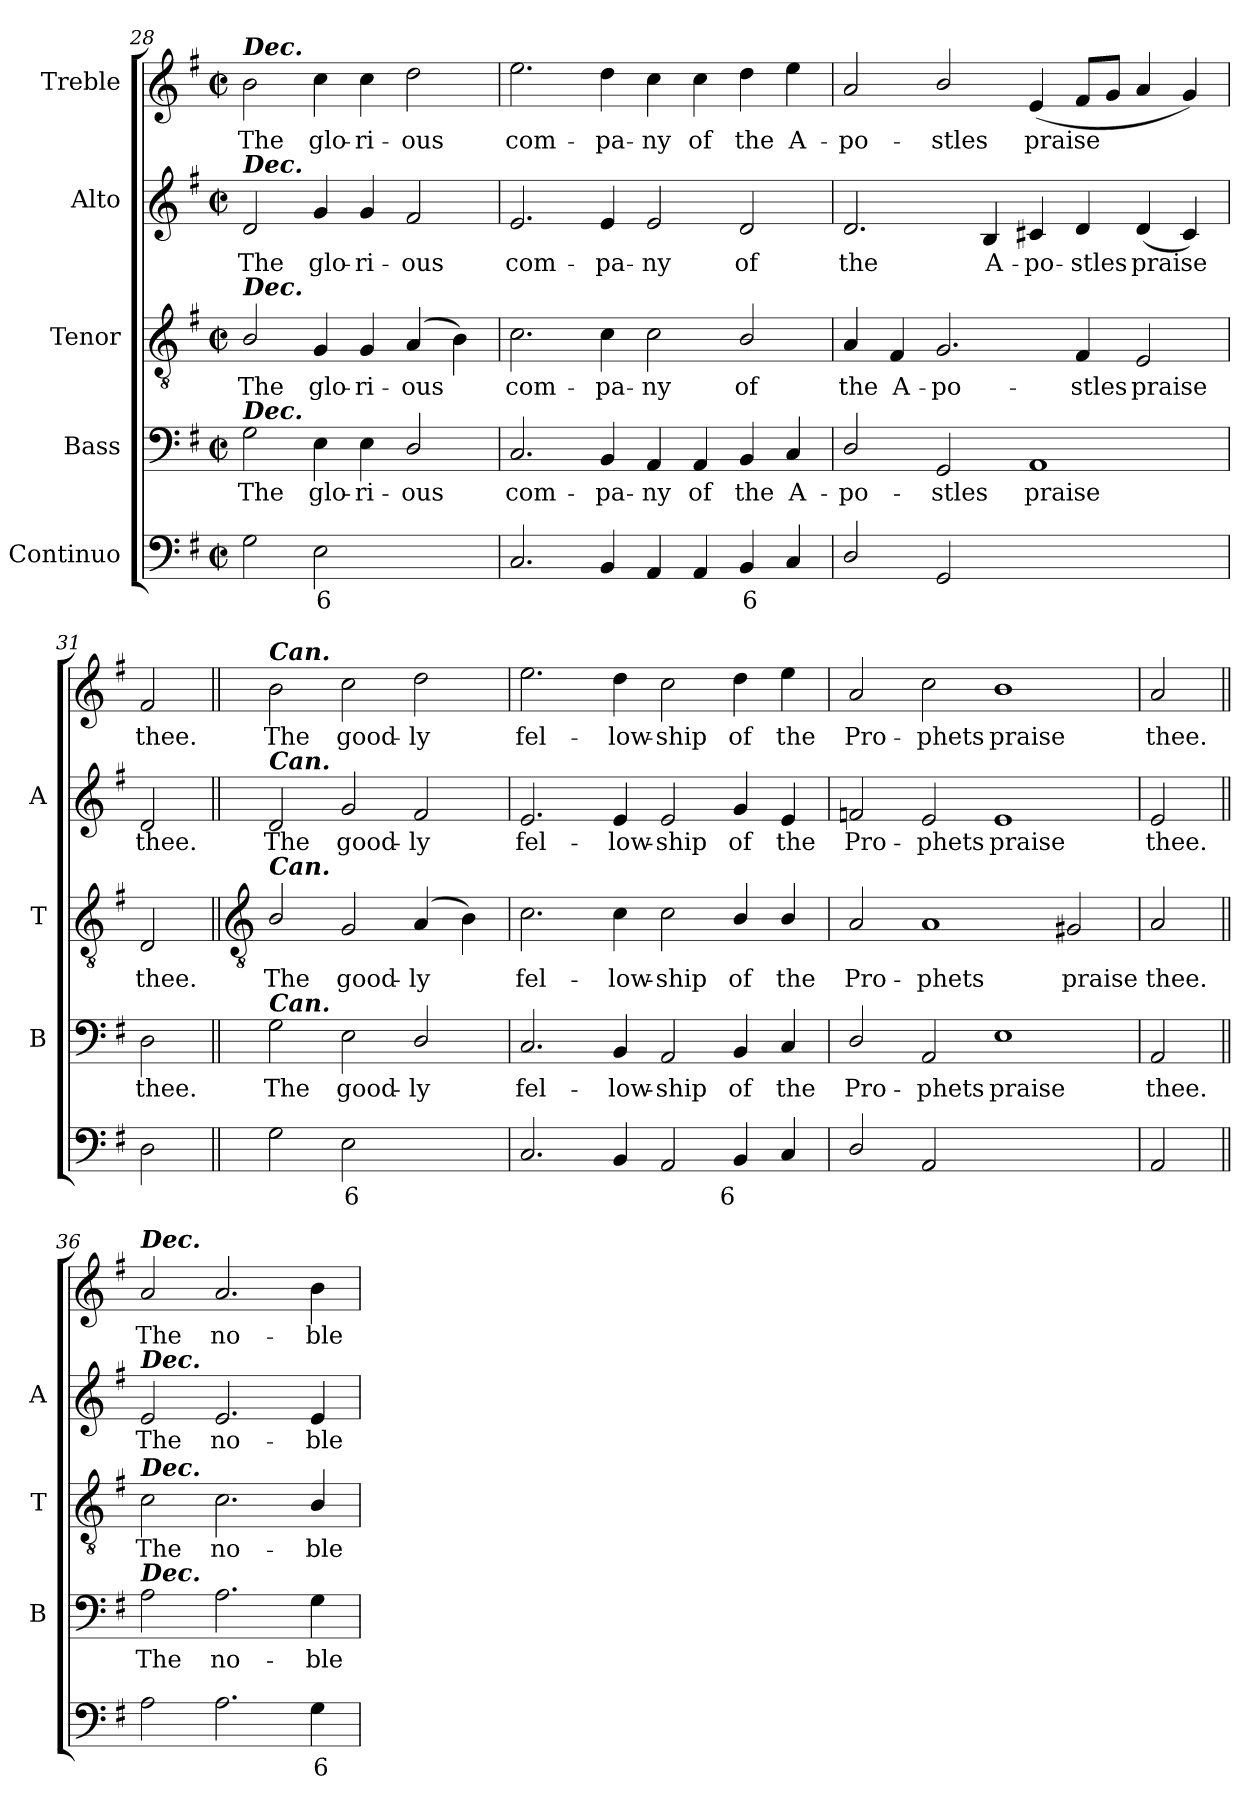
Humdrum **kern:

**kern	**text	**text	**kern	**text	**kern	**text	**kern	**text	**kern	**text
*part5	*part5	*part5	*part4	*part4	*part3	*part3	*part2	*part2	*part1	*part1
*staff5	*staff5	*staff5	*staff4	*staff4	*staff3	*staff3	*staff2	*staff2	*staff1	*staff1
*I"Continuo	*	*	*I"Bass	*	*I"Tenor	*	*I"Alto	*	*I"Treble	*
*	*	*	*I'B	*	*I'T	*	*I'A	*	*	*
*clefF4	*	*	*clefF4	*	*clefGv2	*	*clefG2	*	*clefG2	*
*k[f#]	*	*	*k[f#]	*	*k[f#]	*	*k[f#]	*	*k[f#]	*
*G:	*	*	*G:	*	*G:	*	*G:	*	*G:	*
*M4/2	*	*	*M4/2	*	*M4/2	*	*M4/2	*	*M4/2	*
*met(c|)	*	*	*met(c|)	*	*met(c|)	*	*met(c|)	*	*met(c|)	*
=28	=28	=28	=28	=28	=28	=28	=28	=28	=28	=28
!	!	!	!	!	!	!	!	!	!LO:TX:a:Bi:t=Dec.	!
!	!	!	!	!	!	!	!LO:TX:a:Bi:t=Dec.	!	!	!
!	!	!	!	!	!LO:TX:a:Bi:t=Dec.	!	!	!	!	!
!	!	!	!LO:TX:a:Bi:t=Dec.	!	!	!	!	!	!	!
!	!	!	!	!LO:LY:b	!	!LO:LY:b	!	!LO:LY:b	!	!LO:LY:b
2G	.	.	2G	The	2B/	The	2d	The	2b	The
!	!LO:LY:b	!	!	!LO:LY:b	!	!LO:LY:b	!	!LO:LY:b	!	!LO:LY:b
2E	6	.	4E	glo-	4G	glo-	4g	glo-	4cc	glo-
!	!	!	!	!LO:LY:b	!	!LO:LY:b	!	!LO:LY:b	!	!LO:LY:b
.	.	.	4E	-ri-	4G	-ri-	4g	-ri-	4cc	-ri-
!	!LO:LY:b	!	!	!LO:LY:b	!	!LO:LY:b	!	!LO:LY:b	!	!LO:LY:b
[4D/yy	5	.	2D/	-ous	(<4A	-ous	2f#	-ous	2dd	-ous
!	!LO:LY:b	!	!	!	!	!	!	!	!	!
4Dyy]	6	.	.	.	4B)	.	.	.	.	.
=29	=29	=29	=29	=29	=29	=29	=29	=29	=29	=29
!	!	!	!	!LO:LY:b	!	!LO:LY:b	!	!LO:LY:b	!	!LO:LY:b
2.C	.	.	2.C	com-	2.c	com-	2.e	com-	2.ee	com-
!	!	!	!	!LO:LY:b	!	!LO:LY:b	!	!LO:LY:b	!	!LO:LY:b
4BB	.	.	4BB	-pa-	4c	-pa-	4e	-pa-	4dd	-pa-
!	!	!	!	!LO:LY:b	!	!LO:LY:b	!	!LO:LY:b	!	!LO:LY:b
4AA	.	.	4AA	-ny	2c	-ny	2e	-ny	4cc	-ny
!	!	!	!	!LO:LY:b	!	!	!	!	!	!LO:LY:b
4AA	.	.	4AA	of	.	.	.	.	4cc	of
!	!LO:LY:b	!	!	!LO:LY:b	!	!LO:LY:b	!	!LO:LY:b	!	!LO:LY:b
4BB	6	.	4BB	the	2B/	of	2d	of	4dd	the
!	!	!	!	!LO:LY:b	!	!	!	!	!	!LO:LY:b
4C	.	.	4C	A-	.	.	.	.	4ee	A-
=30	=30	=30	=30	=30	=30	=30	=30	=30	=30	=30
!	!	!	!	!LO:LY:b	!	!LO:LY:b	!	!LO:LY:b	!	!LO:LY:b
2D/	.	.	2D/	-po-	4A	the	2.d	the	2a	-po-
!	!	!	!	!	!	!LO:LY:b	!	!	!	!
.	.	.	.	.	4F#	A-	.	.	.	.
!	!	!	!	!LO:LY:b	!	!LO:LY:b	!	!	!	!LO:LY:b
2GG	.	.	2GG	-stles	2.G	-po-	.	.	2b/	-stles
!	!	!	!	!	!	!	!	!LO:LY:b	!	!
.	.	.	.	.	.	.	4B	A-	.	.
!	!LO:LY:b	!LO:LY:b	!	!LO:LY:b	!	!	!	!LO:LY:b	!	!LO:LY:b
[4AAyy	7	3	1AA	praise	.	.	4c#X	-po-	(<4e	praise
!	!LO:LY:b	!LO:LY:b	!	!	!	!LO:LY:b	!	!LO:LY:b	!	!
4AAyy_	6	4	.	.	4F#	-stles	4d	-stles	8f#L	.
.	.	.	.	.	.	.	.	.	8gJ	.
!	!LO:LY:b	!LO:LY:b	!	!	!	!LO:LY:b	!	!LO:LY:b	!	!
4AAyy_	5	4	.	.	2E	praise	(<4d	praise	4a	.
!	!	!LO:LY:b	!	!	!	!	!	!	!	!
4AAyy]	.	3	.	.	.	.	4c#)	.	4g)	.
=31	=31	=31	=31	=31	=31	=31	=31	=31	=31	=31
!	!	!	!	!LO:LY:b	!	!LO:LY:b	!	!LO:LY:b	!	!LO:LY:b
2D	.	.	2D	thee.	2D	thee.	2d	thee.	2f#	thee.
!!LO:LB:g=z
=32||	=32||	=32||	=32||	=32||	=32||	=32||	=32||	=32||	=32||	=32||
*	*	*	*	*	*clefGv2	*	*	*	*	*
!	!	!	!	!	!	!	!	!	!LO:TX:a:Bi:t=Can.	!
!	!	!	!	!	!	!	!LO:TX:a:Bi:t=Can.	!	!	!
!	!	!	!	!	!LO:TX:a:Bi:t=Can.	!	!	!	!	!
!	!	!	!LO:TX:a:Bi:t=Can.	!	!	!	!	!	!	!
!	!	!	!	!LO:LY:b	!	!LO:LY:b	!	!LO:LY:b	!	!LO:LY:b
2G	.	.	2G	The	2B/	The	2d	The	2b	The
!	!LO:LY:b	!	!	!LO:LY:b	!	!LO:LY:b	!	!LO:LY:b	!	!LO:LY:b
2E	6	.	2E	good-	2G	good-	2g	good-	2cc	good-
!	!LO:LY:b	!	!	!LO:LY:b	!	!LO:LY:b	!	!LO:LY:b	!	!LO:LY:b
[4D/yy	5	.	2D/	-ly	(<4A	-ly	2f#	-ly	2dd	-ly
!	!LO:LY:b	!	!	!	!	!	!	!	!	!
4Dyy]	6	.	.	.	4B)	.	.	.	.	.
=33	=33	=33	=33	=33	=33	=33	=33	=33	=33	=33
!	!	!	!	!LO:LY:b	!	!LO:LY:b	!	!LO:LY:b	!	!LO:LY:b
2.C	.	.	2.C	fel-	2.c	fel-	2.e	fel-	2.ee	fel-
!	!	!	!	!LO:LY:b	!	!LO:LY:b	!	!LO:LY:b	!	!LO:LY:b
4BB	.	.	4BB	-low-	4c	-low-	4e	-low-	4dd	-low-
!	!	!	!	!LO:LY:b	!	!LO:LY:b	!	!LO:LY:b	!	!LO:LY:b
2AA	.	.	2AA	-ship	2c	-ship	2e	-ship	2cc	-ship
!	!LO:LY:b	!	!	!LO:LY:b	!	!LO:LY:b	!	!LO:LY:b	!	!LO:LY:b
4BB	6	.	4BB	of	4B/	of	4g	of	4dd	of
!	!	!	!	!LO:LY:b	!	!LO:LY:b	!	!LO:LY:b	!	!LO:LY:b
4C	.	.	4C	the	4B/	the	4e	the	4ee	the
=34	=34	=34	=34	=34	=34	=34	=34	=34	=34	=34
!	!	!	!	!LO:LY:b	!	!LO:LY:b	!	!LO:LY:b	!	!LO:LY:b
2D/	.	.	2D/	Pro-	2A	Pro-	2fn	Pro-	2a	Pro-
!	!	!	!	!LO:LY:b	!	!LO:LY:b	!	!LO:LY:b	!	!LO:LY:b
2AA	.	.	2AA	-phets	1A	-phets	2e	-phets	2cc	-phets
!	!LO:LY:b	!	!	!LO:LY:b	!	!	!	!LO:LY:b	!	!LO:LY:b
[2Eyy	4	.	1E	praise	.	.	1e	praise	1b	praise
!	!LO:LY:b	!	!	!	!	!LO:LY:b	!	!	!	!
2Eyy]	3	.	.	.	2G#X	praise	.	.	.	.
=35	=35	=35	=35	=35	=35	=35	=35	=35	=35	=35
!	!	!	!	!LO:LY:b	!	!LO:LY:b	!	!LO:LY:b	!	!LO:LY:b
2AA	.	.	2AA	thee.	2A	thee.	2e	thee.	2a	thee.
=36||	=36||	=36||	=36||	=36||	=36||	=36||	=36||	=36||	=36||	=36||
!	!	!	!	!	!	!	!	!	!LO:TX:a:Bi:t=Dec.	!
!	!	!	!	!	!	!	!LO:TX:a:Bi:t=Dec.	!	!	!
!	!	!	!	!	!LO:TX:a:Bi:t=Dec.	!	!	!	!	!
!	!	!	!LO:TX:a:Bi:t=Dec.	!	!	!	!	!	!	!
!	!	!	!	!LO:LY:b	!	!LO:LY:b	!	!LO:LY:b	!	!LO:LY:b
2A	.	.	2A	The	2c	The	2e	The	2a	The
!	!	!	!	!LO:LY:b	!	!LO:LY:b	!	!LO:LY:b	!	!LO:LY:b
2.A	.	.	2.A	no-	2.c	no-	2.e	no-	2.a	no-
!	!LO:LY:b	!	!	!LO:LY:b	!	!LO:LY:b	!	!LO:LY:b	!	!LO:LY:b
4G	6	.	4G	-ble	4B/	-ble	4e	-ble	4b	-ble
=	=	=	=	=	=	=	=	=	=	=
*-	*-	*-	*-	*-	*-	*-	*-	*-	*-	*-
